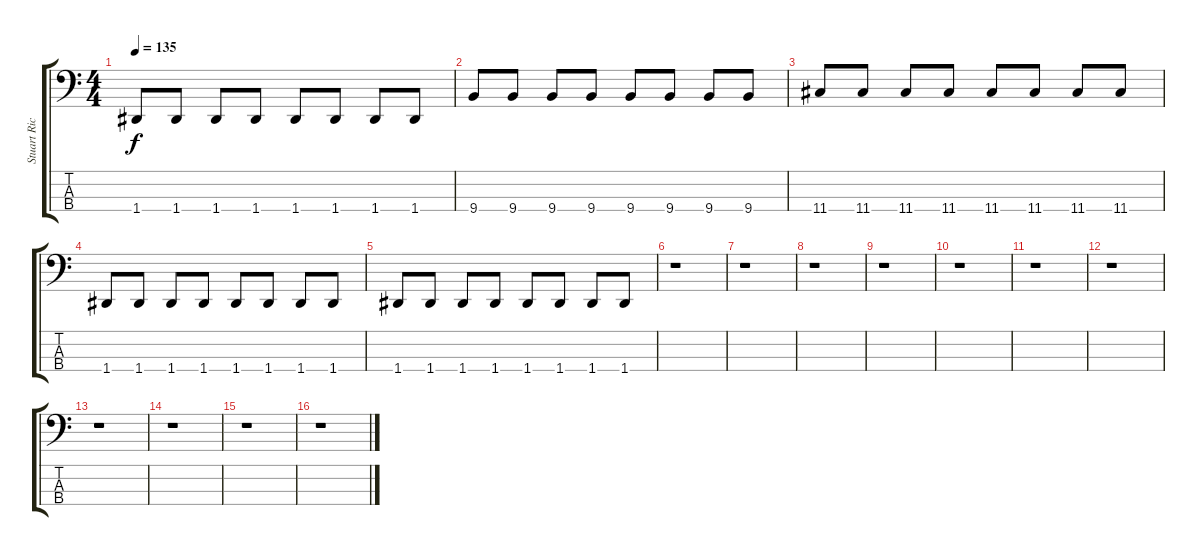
\track ("Stuart Richardsson" "Stuart Ric") {instrument electricbassfinger}
\staff {score tabs}
\tuning (G2 D2 A1 D1) {hide}
\ts (4 4)
\tempo 135
\clef f4
\ks c
1.4.8{dy f} 1.4.8 1.4.8 1.4.8 1.4.8 1.4.8 1.4.8 1.4.8 |
9.4.8 9.4.8 9.4.8 9.4.8 9.4.8 9.4.8 9.4.8 9.4.8 |
11.4.8 11.4.8 11.4.8 11.4.8 11.4.8 11.4.8 11.4.8 11.4.8 |
1.4.8 1.4.8 1.4.8 1.4.8 1.4.8 1.4.8 1.4.8 1.4.8 |
1.4.8 1.4.8 1.4.8 1.4.8 1.4.8 1.4.8 1.4.8 1.4.8 |
r.1 |
r.1 |
r.1 |
r.1 |
r.1 |
r.1 |
r.1 |
r.1 |
r.1 |
r.1 |
r.1
